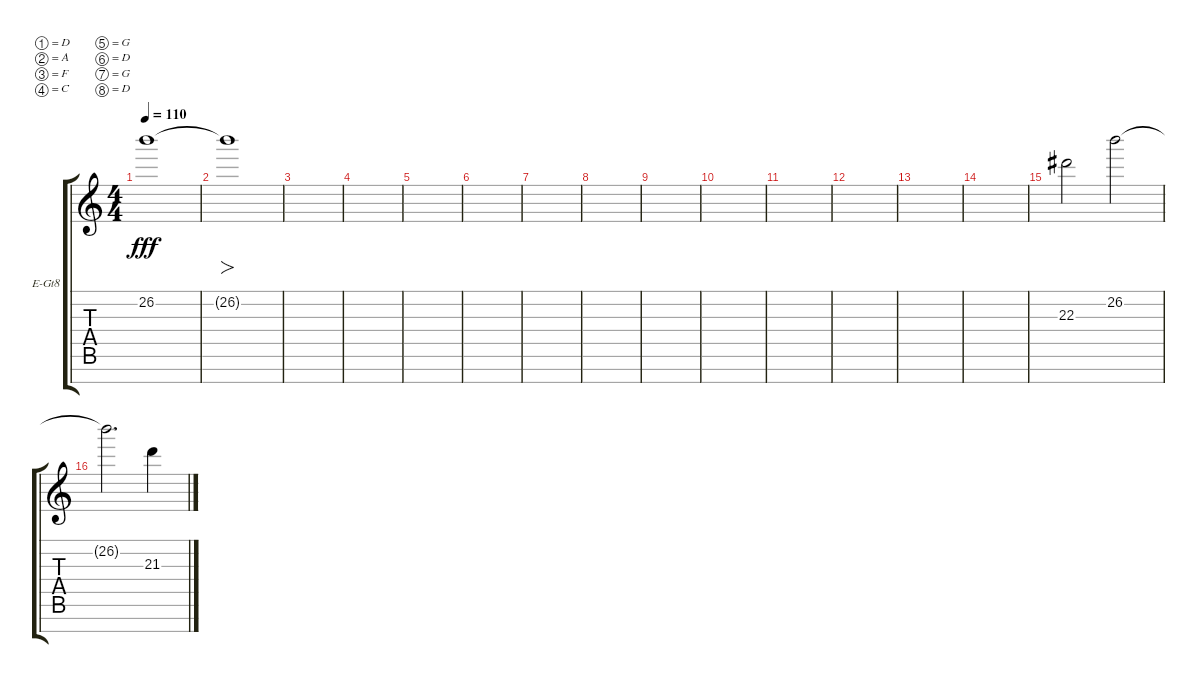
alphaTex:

\bracketExtendMode groupsimilarinstruments
\firstSystemTrackNameOrientation horizontal
\otherSystemsTrackNameOrientation horizontal
\track ("Tape Delay" "E-Gt8") {instrument overdrivenguitar}
\staff {score tabs}
\tuning (D4 A3 F3 C3 G2 D2 G1 D1)
\ts (4 4)
\tempo 110
\clef g2
\ks c
26.2{t}.1{dy fff} |
26.2{t}.1{fo} |
|
|
|
|
|
|
|
|
|
|
|
|
22.3.2 26.2.2 |
26.2{t}.2{d} 21.3.4
